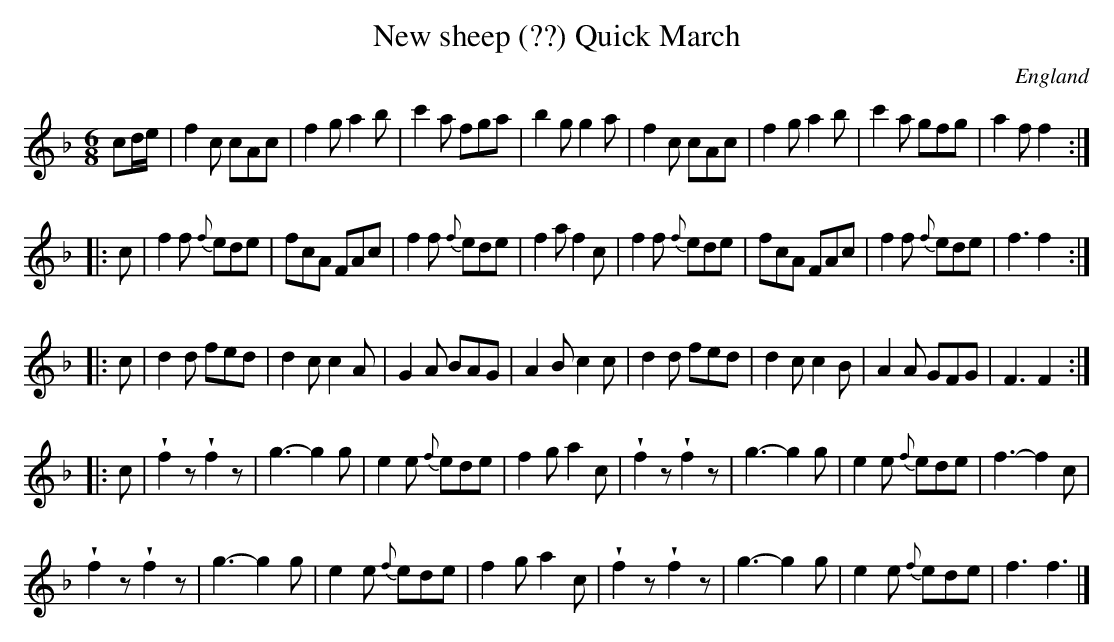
X:1
T:New sheep (??) Quick March
L:1/8
M:6/8
O:England
U:W=!wedge!
K:F
cd/e/ |\
f2c cAc | f2g a2b | c'2a fga | b2g g2a | \
f2c cAc | f2g a2b | c'2a gfg | a2f f2 ::
c |\
f2f {f}ede | fcA FAc | f2f {f}ede | f2a f2c |\
f2f {f}ede | fcA FAc | f2f {f}ede | f3 f2 ::
c |\
d2d fed | d2c c2A | G2A BAG | A2B c2c |\
d2d fed | d2c c2B | A2A GFG | F3 F2 ::
c |\
Wf2z Wf2z | g3- g2g | e2e {f}ede | f2g a2c |\
Wf2z Wf2z | g3- g2g | e2e {f}ede | f3- f2c |
Wf2z Wf2z | g3- g2g | e2e {f}ede | f2g a2c |\
Wf2z Wf2z | g3- g2g | e2e {f}ede | f3 f3 |]
